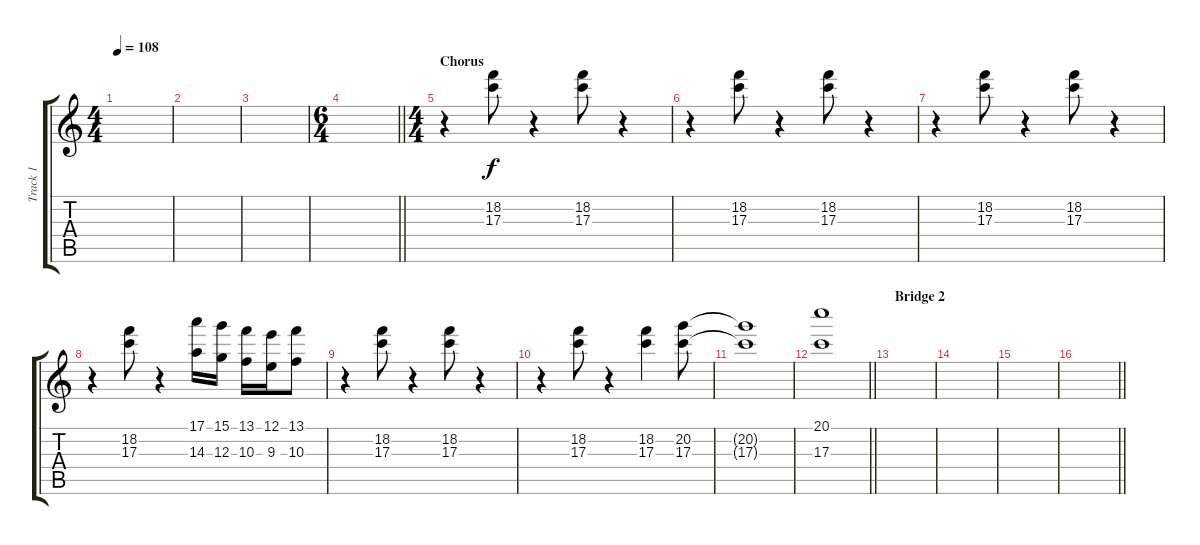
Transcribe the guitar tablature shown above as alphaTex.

\track ("Track 1" "Track 1") {instrument acousticguitarsteel}
\staff {score tabs}
\tuning (E4 B3 G3 D3 A2 E2) {hide}
\ts (4 4)
\tempo 108
\clef g2
\ks c
|
|
|
\ts (6 4)
\barLineRight lightlight
|
\ts (4 4)
\section ("" "Chorus")
r.4 (18.2 17.3).8 r.4 (18.2 17.3).8 r.4 |
r.4 (18.2 17.3).8 r.4 (18.2 17.3).8 r.4 |
r.4 (18.2 17.3).8 r.4 (18.2 17.3).8 r.4 |
r.4 (18.2 17.3).8 r.4 (17.1 14.3).16 (15.1 12.3).16 (13.1 10.3).16 (12.1 9.3).16 (13.1 10.3).8 |
r.4 (18.2 17.3).8 r.4 (18.2 17.3).8 r.4 |
r.4 (18.2 17.3).8 r.4 (18.2 17.3).4 (20.2 17.3).8 |
(20.2{t} 17.3{t}).1 |
\barLineRight lightlight
(20.1 17.3).1 |
\section ("" "Bridge 2")
|
|
|
\barLineRight lightlight
